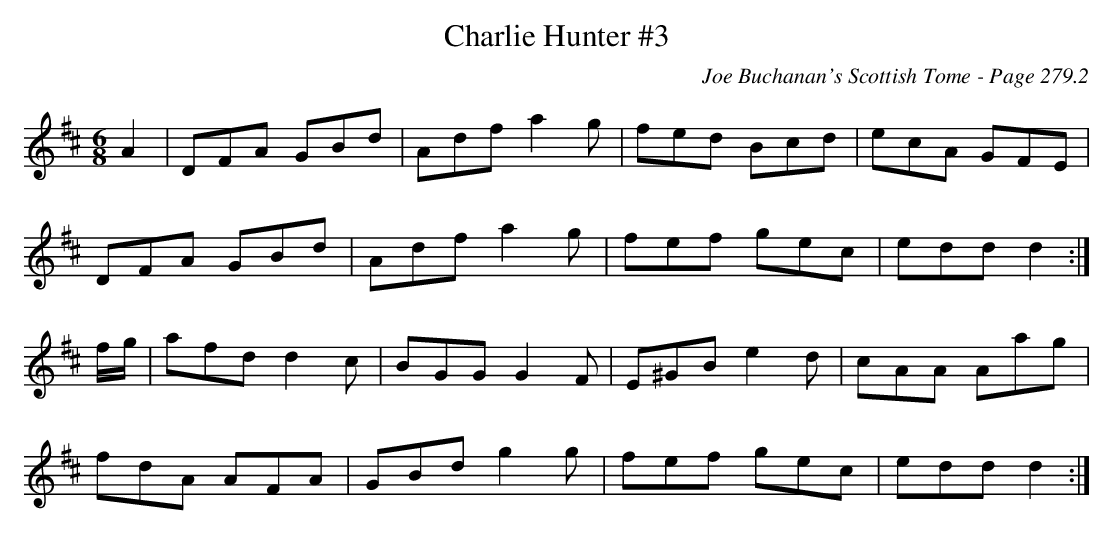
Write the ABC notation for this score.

X:1
T:Charlie Hunter #3
C:Joe Buchanan's Scottish Tome - Page 279.2
L:1/8
M:6/8
K:D
A2 | DFA GBd | Adf a2 g| fed Bcd | ecA GFE |
DFA GBd | Adf a2 g | fef gec | edd d2 :|
f/g/ | afd d2 c | BGG G2 F | E^GB e2 d | cAA Aag |
fdA AFA | GBd g2 g | fef gec | edd d2 :|
